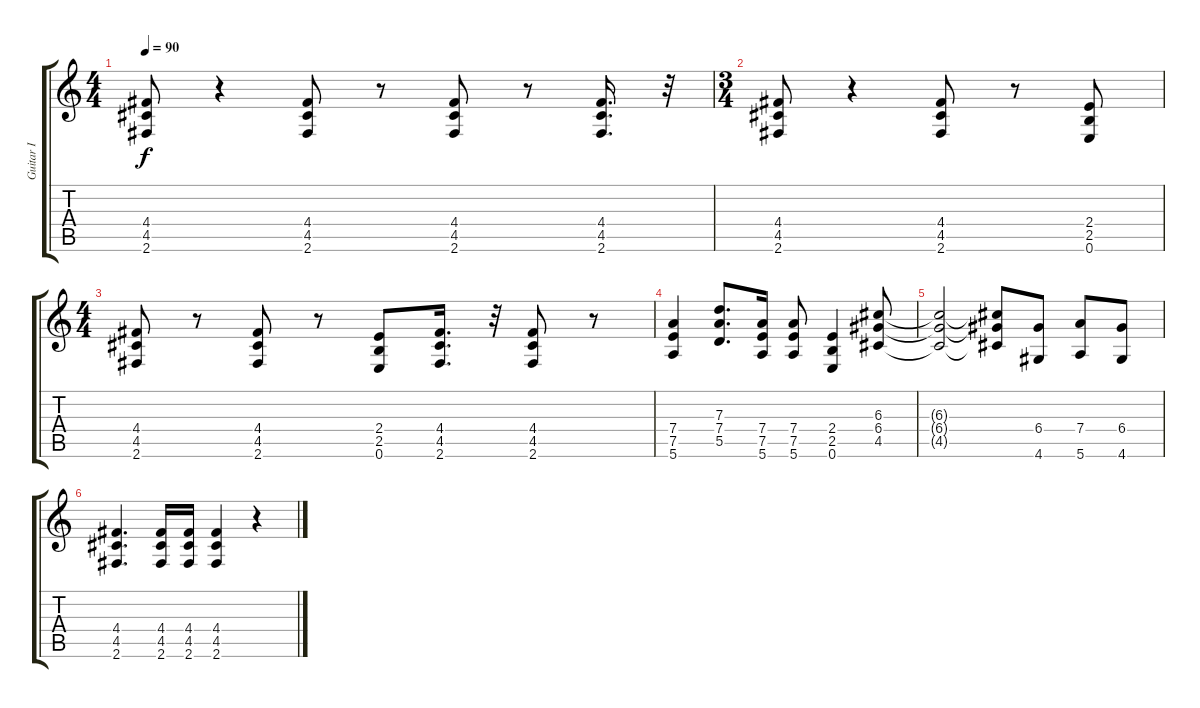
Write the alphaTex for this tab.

\track ("Guitar I" "Guitar I") {instrument overdrivenguitar}
\staff {score tabs}
\tuning (E4 B3 G3 D3 A2 E2) {hide}
\ts (4 4)
\tempo 90
\clef g2
\ks c
(4.4 4.5 2.6).8{dy f} r.4 (4.4 4.5 2.6).8 r.8 (4.4 4.5 2.6).8 r.8 (4.4 4.5 2.6).16{d} r.32 |
\ts (3 4)
(4.4 4.5 2.6).8 r.4 (4.4 4.5 2.6).8 r.8 (2.4 2.5 0.6).8 |
\ts (4 4)
(4.4 4.5 2.6).8 r.8 (4.4 4.5 2.6).8 r.8 (2.4 2.5 0.6).8 (4.4 4.5 2.6).16{d} r.32 (4.4 4.5 2.6).8 r.8 |
(7.4 7.5 5.6).4 (7.3 7.4 5.5).8{d} (7.4 7.5 5.6).16 (7.4 7.5 5.6).8 (2.4 2.5 0.6).4 (6.3 6.4 4.5).8 |
(6.3{t} 6.4{t} 4.5{t}).2 (6.3{t} 6.4{t} 4.5{t}).8 (6.4 4.6).8 (7.4 5.6).8 (6.4 4.6).8 |
(4.4 4.5 2.6).4{d} (4.4 4.5 2.6).16 (4.4 4.5 2.6).16 (4.4 4.5 2.6).4 r.4
